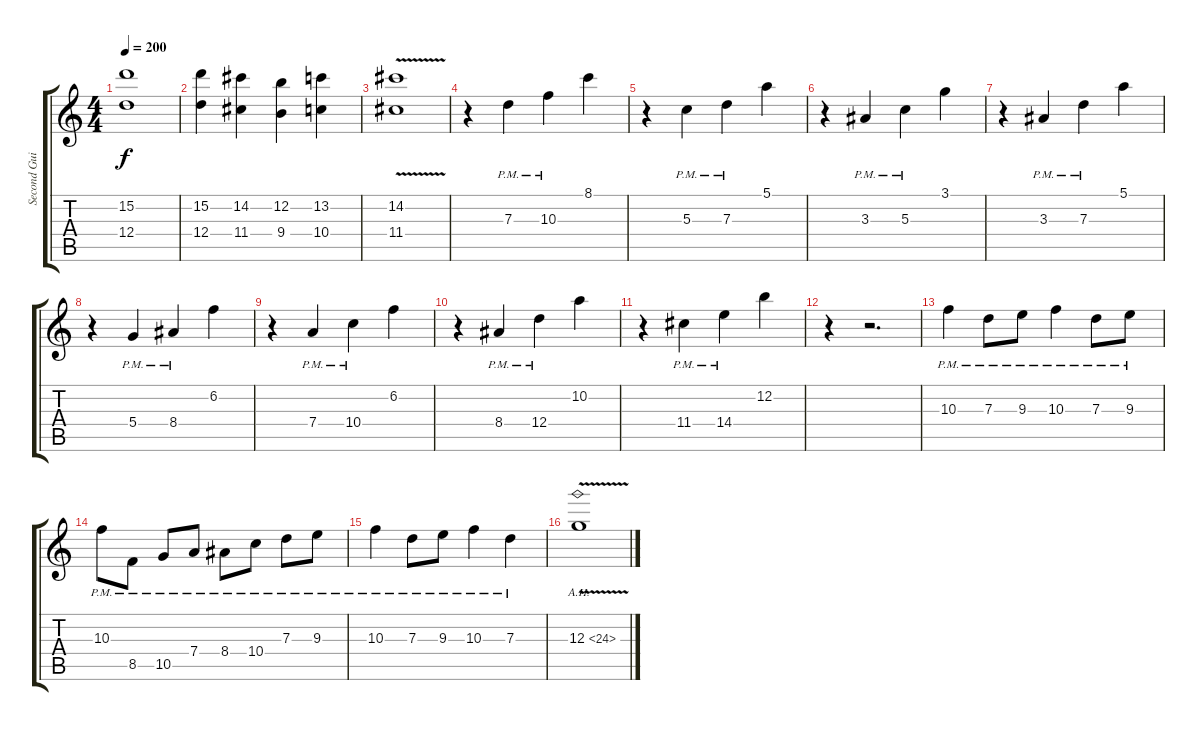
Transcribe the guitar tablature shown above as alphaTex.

\track ("Second Guitar" "Second Gui") {instrument overdrivenguitar}
\staff {score tabs}
\tuning (E4 B3 G3 D3 A2 E2) {hide}
\ts (4 4)
\tempo 200
\clef g2
\ks c
(15.2 12.4).1{dy f} |
(15.2 12.4).4 (14.2 11.4).4 (12.2 9.4).4 (13.2 10.4).4 |
(14.2 11.4{v}).1 |
r.4 7.3{pm}.4{volume 16} 10.3{pm}.4 8.1.4 |
r.4 5.3{pm}.4 7.3{pm}.4 5.1.4 |
r.4 3.3{pm}.4 5.3{pm}.4 3.1.4 |
r.4 3.3{pm}.4 7.3{pm}.4 5.1.4 |
r.4 5.4{pm}.4 8.4{pm}.4 6.2.4 |
r.4 7.4{pm}.4 10.4{pm}.4 6.2.4 |
r.4 8.4{pm}.4 12.4{pm}.4 10.2.4 |
r.4 11.4{pm}.4 14.4{pm}.4 12.2.4 |
r.4 r.2{d} |
10.3{pm}.4 7.3{pm}.8 9.3{pm}.8 10.3{pm}.4 7.3{pm}.8 9.3{pm}.8 |
10.3{pm}.8 8.5{pm}.8 10.5{pm}.8 7.4{pm}.8 8.4{pm}.8 10.4{pm}.8 7.3{pm}.8 9.3{pm}.8 |
10.3{pm}.4 7.3{pm}.8 9.3{pm}.8 10.3{pm}.4 7.3{pm}.4 |
12.3{ah 12 v}.1
